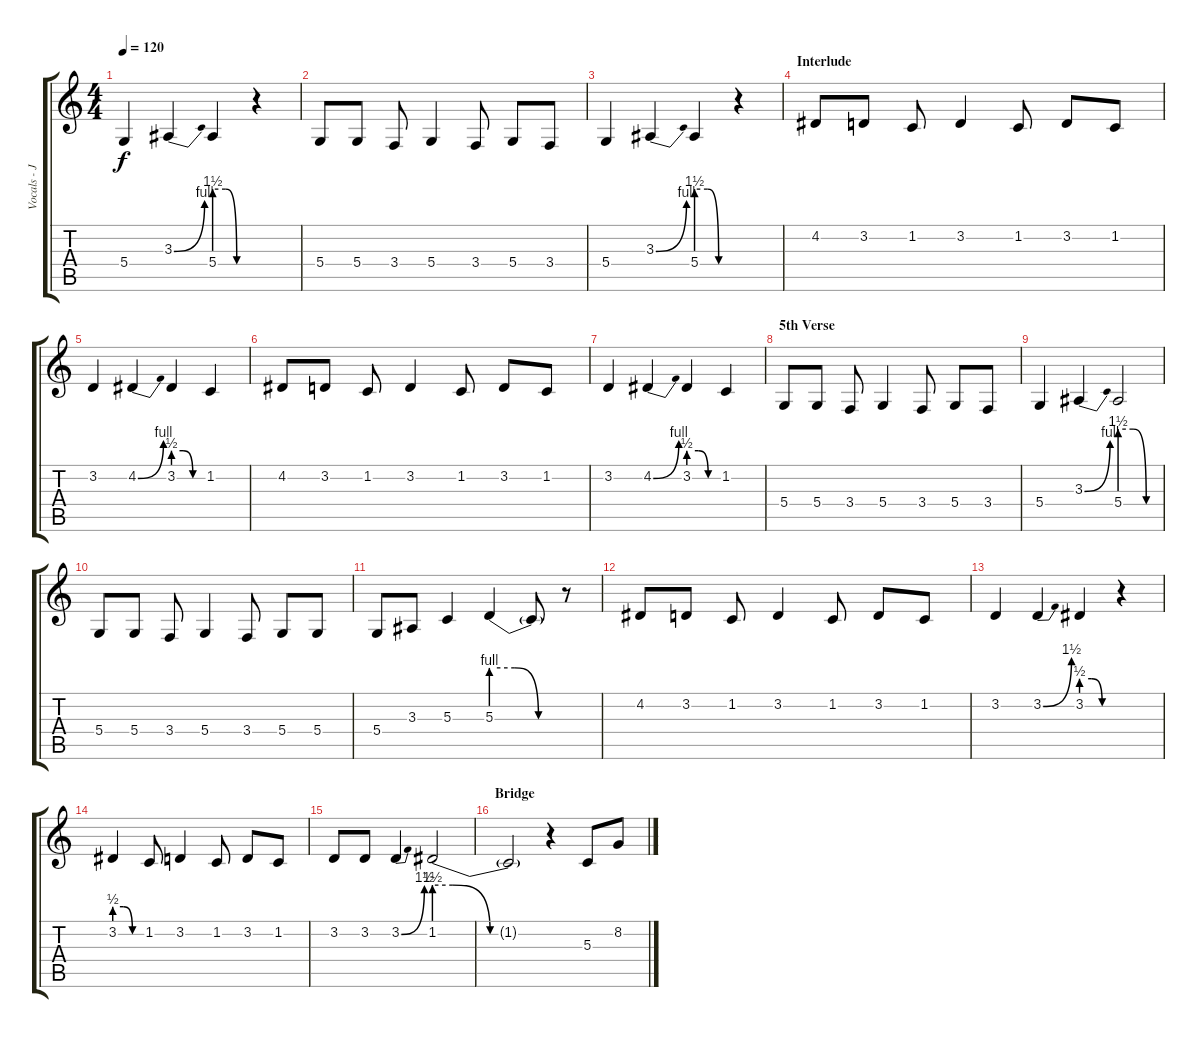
\track ("Vocals - John Frusciante" "Vocals - J") {instrument oboe}
\staff {score tabs}
\tuning (E4 B3 G3 D3 A2 E2) {hide}
\ts (4 4)
\tempo 120
\clef g2
\ks c
5.4.4{dy f} 3.3{be (bend 0 0 60 4)}.4 5.4{be (custom 0 6 20 6 40 0 60 0)}.4 r.4 |
5.4.8 5.4.8 3.4.8 5.4.4 3.4.8 5.4.8 3.4.8 |
5.4.4 3.3{be (bend 0 0 60 4)}.4 5.4{be (custom 0 6 20 6 40 0 60 0)}.4 r.4 |
\section ("" "Interlude")
4.2.8 3.2.8 1.2.8 3.2.4 1.2.8 3.2.8 1.2.8 |
3.2.4 4.2{be (bend 0 0 60 4)}.4 3.2{be (custom 0 2 20 2 40 0 60 0)}.4 1.2.4 |
4.2.8 3.2.8 1.2.8 3.2.4 1.2.8 3.2.8 1.2.8 |
3.2.4 4.2{be (bend 0 0 60 4)}.4 3.2{be (custom 0 2 20 2 40 0 60 0)}.4 1.2.4 |
\section ("" "5th Verse")
5.4.8 5.4.8 3.4.8 5.4.4 3.4.8 5.4.8 3.4.8 |
5.4.4 3.3{be (bend 0 0 60 4)}.4 5.4{be (custom 0 6 20 6 40 0 60 0)}.2 |
5.4.8 5.4.8 3.4.8 5.4.4 3.4.8 5.4.8 5.4.8 |
5.4.8 3.3.8 5.3.4 5.3{be (custom 0 4 20 4 40 0 60 0)}.4 5.3{t}.8 r.8 |
4.2.8 3.2.8 1.2.8 3.2.4 1.2.8 3.2.8 1.2.8 |
3.2.4 3.2{be (bend 0 0 60 6)}.4 3.2{be (custom 0 2 20 2 40 0 60 0)}.4 r.4 |
3.2{be (custom 0 2 20 2 40 0 60 0)}.4 1.2.8 3.2.4 1.2.8 3.2.8 1.2.8 |
3.2.8 3.2.8 3.2{be (bend 0 0 60 6)}.4 1.2{be (custom 0 6 10 6 30 0 60 0)}.2 |
\section ("" "Bridge")
1.2{t}.2 r.4 5.3.8 8.2.8
